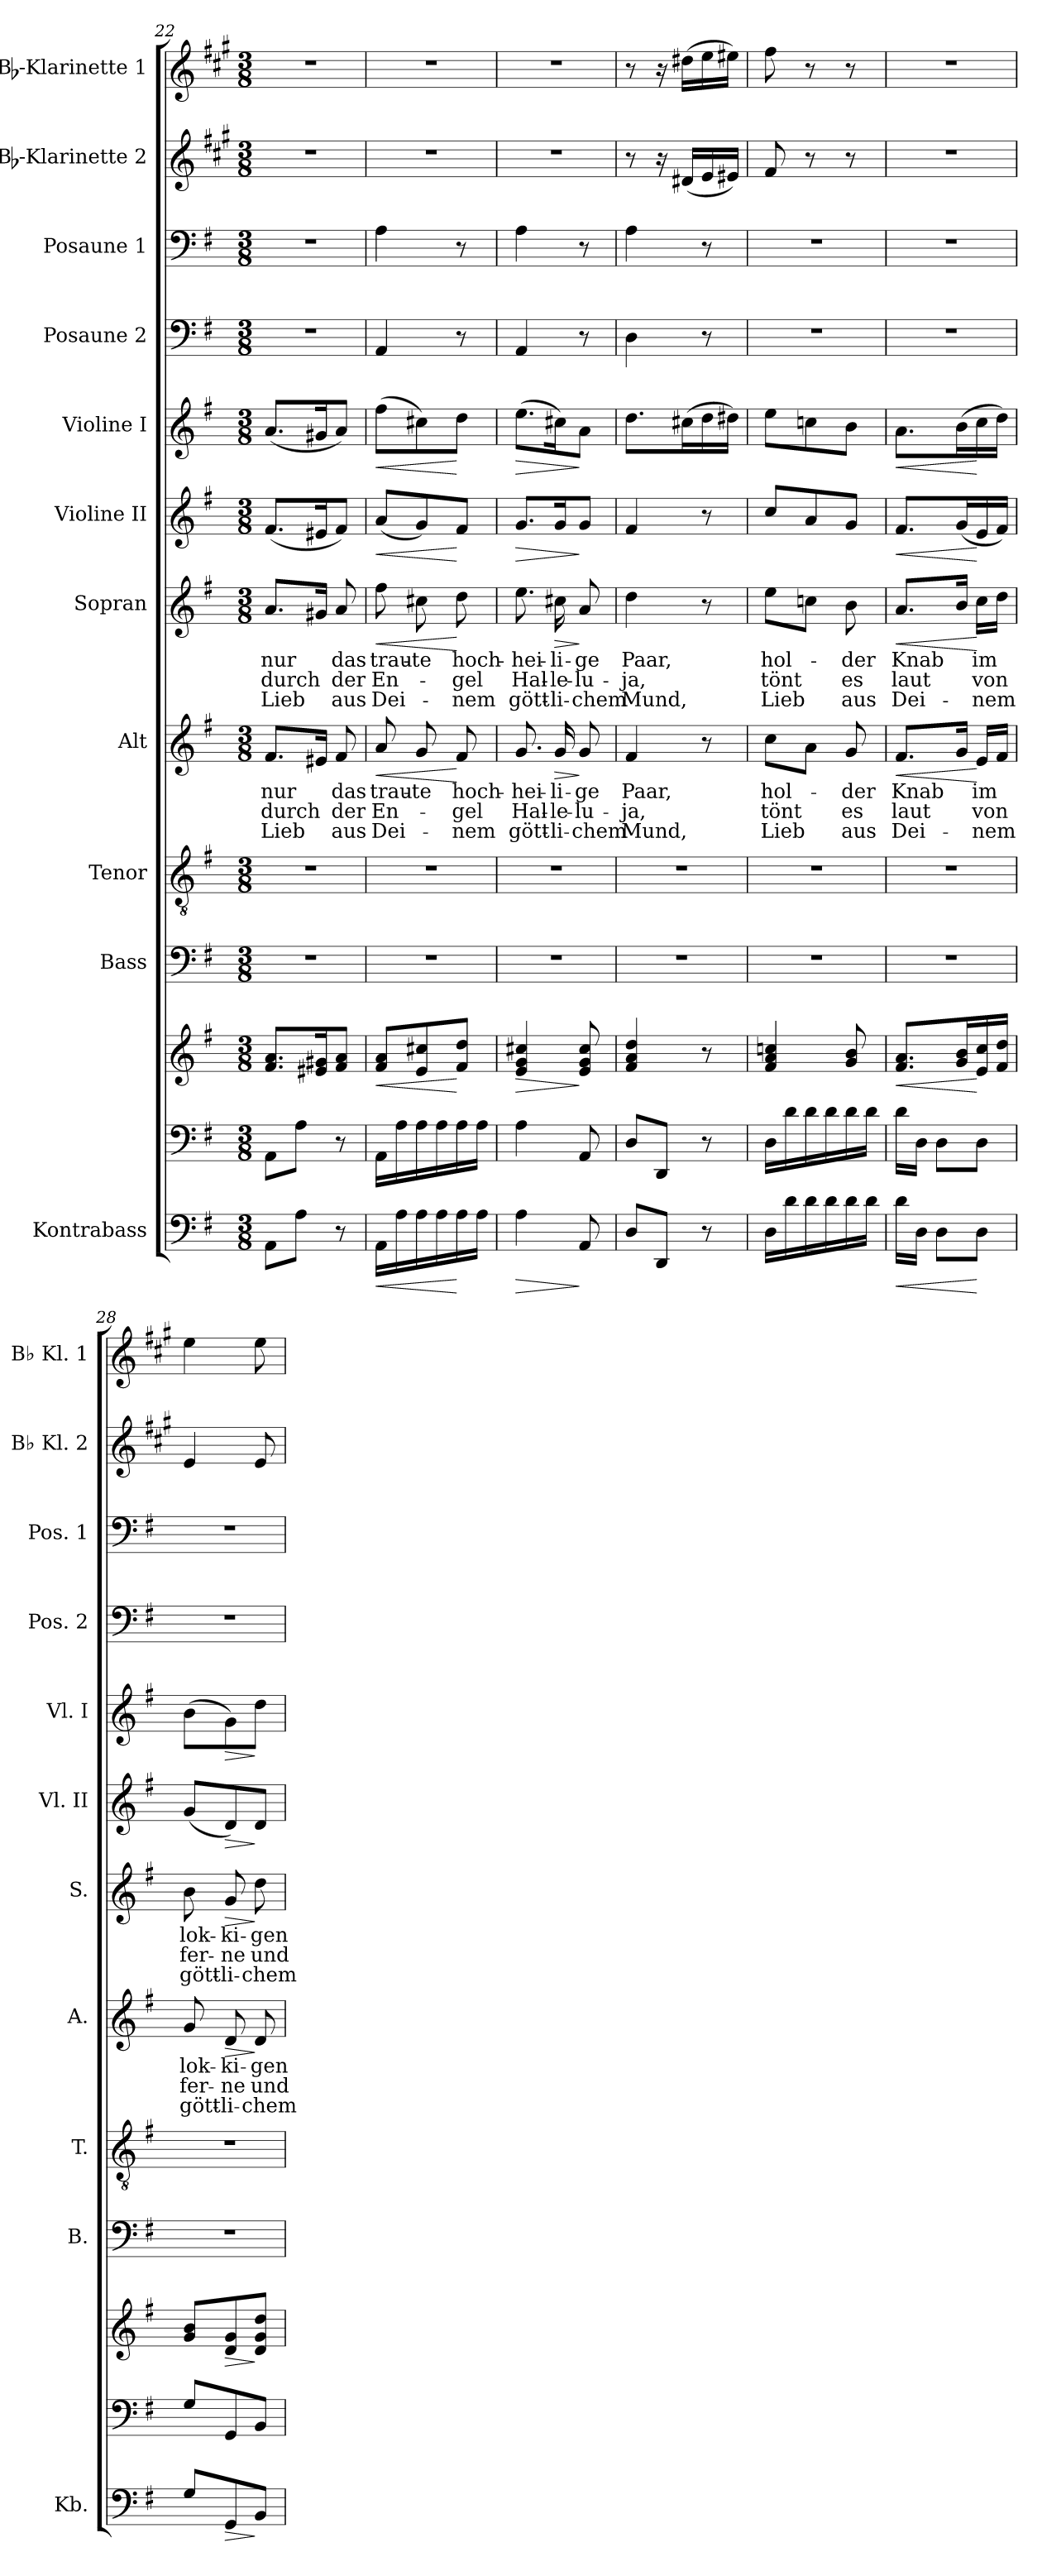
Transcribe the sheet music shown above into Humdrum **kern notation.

**kern	**dynam	**kern	**kern	**dynam	**kern	**kern	**kern	**text	**text	**text	**dynam	**kern	**text	**text	**text	**dynam	**kern	**dynam	**kern	**dynam	**kern	**kern	**kern	**kern
*part12	*part12	*part11	*part11	*part11	*part10	*part9	*part8	*part8	*part8	*part8	*part8	*part7	*part7	*part7	*part7	*part7	*part6	*part6	*part5	*part5	*part4	*part3	*part2	*part1
*staff13	*staff13	*staff12	*staff11	*staff11/12	*staff10	*staff9	*staff8	*staff8	*staff8	*staff8	*staff8	*staff7	*staff7	*staff7	*staff7	*staff7	*staff6	*staff6	*staff5	*staff5	*staff4	*staff3	*staff2	*staff1
*I"Kontrabass	*	*	*	*	*I"Bass	*I"Tenor	*I"Alt	*	*	*	*	*I"Sopran	*	*	*	*	*I"Violine II	*	*I"Violine I	*	*I"Posaune 2	*I"Posaune 1	*I"Bb-Klarinette 2	*I"Bb-Klarinette 1
*I'Kb.	*	*	*	*	*I'B.	*I'T.	*I'A.	*	*	*	*	*I'S.	*	*	*	*	*I'Vl. II	*	*I'Vl. I	*	*I'Pos. 2	*I'Pos. 1	*I'Bb Kl. 2	*I'Bb Kl. 1
*clefF4	*	*clefF4	*clefG2	*	*clefF4	*clefGv2	*clefG2	*	*	*	*	*clefG2	*	*	*	*	*clefG2	*	*clefG2	*	*clefF4	*clefF4	*clefG2	*clefG2
*ITrd7c12	*	*	*	*	*	*	*	*	*	*	*	*	*	*	*	*	*	*	*	*	*	*	*ITrd1c2	*ITrd1c2
*k[f#]	*	*k[f#]	*k[f#]	*	*k[f#]	*k[f#]	*k[f#]	*	*	*	*	*k[f#]	*	*	*	*	*k[f#]	*	*k[f#]	*	*k[f#]	*k[f#]	*k[f#]	*k[f#]
*G:	*	*G:	*G:	*	*G:	*G:	*G:	*	*	*	*	*G:	*	*	*	*	*G:	*	*G:	*	*G:	*G:	*G:	*G:
*M3/8	*	*M3/8	*M3/8	*	*M3/8	*M3/8	*M3/8	*	*	*	*	*M3/8	*	*	*	*	*M3/8	*	*M3/8	*	*M3/8	*M3/8	*M3/8	*M3/8
=22	=22	=22	=22	=22	=22	=22	=22	=22	=22	=22	=22	=22	=22	=22	=22	=22	=22	=22	=22	=22	=22	=22	=22	=22
!	!	!	!	!	!	!	!	!LO:LY:b	!LO:LY:b	!LO:LY:b	!	!	!LO:LY:b	!LO:LY:b	!LO:LY:b	!	!	!	!	!	!	!	!	!
8AAA\L	.	8AA\L	8.f#/ 8.a/L	.	4.r	4.r	8.f#/L	nur	durch	Lieb	.	8.a/L	nur	durch	Lieb	.	(<8.f#/L	.	(<8.a/L	.	4.r	4.r	4.r	4.r
8AA\J	.	8A\J	.	.	.	.	.	.	.	.	.	.	.	.	.	.	.	.	.	.	.	.	.	.
.	.	.	16e#X/ 16g#X/k	.	.	.	16e#X/Jk	.	.	.	.	16g#X/Jk	.	.	.	.	16e#X/k	.	16g#X/k	.	.	.	.	.
!	!	!	!	!	!	!	!	!LO:LY:b	!LO:LY:b	!LO:LY:b	!	!	!LO:LY:b	!LO:LY:b	!LO:LY:b	!	!	!	!	!	!	!	!	!
8r	.	8r	8f#/ 8a/J	.	.	.	8f#/	das	der	aus	.	8a/	das	der	aus	.	8f#/J)	.	8a/J)	.	.	.	.	.
=23	=23	=23	=23	=23	=23	=23	=23	=23	=23	=23	=23	=23	=23	=23	=23	=23	=23	=23	=23	=23	=23	=23	=23	=23
!	!LO:HP:b	!	!	!LO:HP:b	!	!	!	!LO:LY:b	!LO:LY:b	!LO:LY:b	!LO:HP:b	!	!LO:LY:b	!LO:LY:b	!LO:LY:b	!LO:HP:b	!	!LO:HP:b	!	!LO:HP:b	!	!	!	!
16AAA\LL	<	16AA\LL	8f#/ 8a/L	<	4.r	4.r	8a/	trau-	En-	Dei-	<	8ff#\	trau-	En-	Dei-	<	(<8a/L	<	(>8ff#\L	<	4AA/	4A\	4.r	4.r
16AA\	.	16A\	.	.	.	.	.	.	.	.	.	.	.	.	.	.	.	.	.	.	.	.	.	.
!	!	!	!	!	!	!	!	!LO:LY:b	!	!	!	!	!LO:LY:b	!	!	!	!	!	!	!	!	!	!	!
16AA\	.	16A\	8e/ 8cc#X/	.	.	.	8g/	-te	.	.	.	8cc#X\	-te	.	.	.	8g/)	.	8cc#X\)	.	.	.	.	.
16AA\	.	16A\	.	.	.	.	.	.	.	.	.	.	.	.	.	.	.	.	.	.	.	.	.	.
!	!	!	!	!	!	!	!	!LO:LY:b	!LO:LY:b	!LO:LY:b	!	!	!LO:LY:b	!LO:LY:b	!LO:LY:b	!	!	!	!	!	!	!	!	!
16AA\	[	16A\	8f#/ 8dd/J	[	.	.	8f#/	hoch-	-gel	-nem	[	8dd\	hoch-	-gel	-nem	[	8f#/J	[	8dd\J	[	8r	8r	.	.
16AA\JJ	.	16A\JJ	.	.	.	.	.	.	.	.	.	.	.	.	.	.	.	.	.	.	.	.	.	.
=24	=24	=24	=24	=24	=24	=24	=24	=24	=24	=24	=24	=24	=24	=24	=24	=24	=24	=24	=24	=24	=24	=24	=24	=24
!	!LO:HP:b	!	!	!LO:HP:b	!	!	!	!LO:LY:b	!LO:LY:b	!LO:LY:b	!	!	!LO:LY:b	!LO:LY:b	!LO:LY:b	!	!	!LO:HP:b	!	!LO:HP:b	!	!	!	!
4AA\	>	4A\	4e/ 4g/ 4cc#X/	>	4.r	4.r	8.g/	-hei-	Hal-	gött-	.	8.ee\	-hei-	Hal-	gött-	.	8.g/L	>	(>8.ee\L	>	4AA/	4A\	4.r	4.r
!	!	!	!	!	!	!	!	!LO:LY:b	!LO:LY:b	!LO:LY:b	!LO:HP:b	!	!LO:LY:b	!LO:LY:b	!LO:LY:b	!LO:HP:b	!	!	!	!	!	!	!	!
.	.	.	.	.	.	.	16g/	-li-	-le-	-li-	>	16cc#X\	-li-	-le-	-li-	>	16g/k	.	16cc#X\k)	.	.	.	.	.
!	!	!	!	!	!	!	!	!LO:LY:b	!LO:LY:b	!LO:LY:b	!	!	!LO:LY:b	!LO:LY:b	!LO:LY:b	!	!	!	!	!	!	!	!	!
8AAA/	]	8AA/	8e/ 8g/ 8cc#/	]	.	.	8g/	-ge	-lu-	-chem	]	8a/	-ge	-lu-	-chem	]	8g/J	]	8a\J	]	8r	8r	.	.
=25	=25	=25	=25	=25	=25	=25	=25	=25	=25	=25	=25	=25	=25	=25	=25	=25	=25	=25	=25	=25	=25	=25	=25	=25
!	!	!	!	!	!	!	!	!LO:LY:b	!LO:LY:b	!LO:LY:b	!	!	!LO:LY:b	!LO:LY:b	!LO:LY:b	!	!	!	!	!	!	!	!	!
8DD/L	.	8D/L	4f#/ 4a/ 4dd/	.	4.r	4.r	4f#/	Paar,	-ja,	Mund,	.	4dd\	Paar,	-ja,	Mund,	.	4f#/	.	8.dd\L	.	4D\	4A\	8r	8r
8DDD/J	.	8DD/J	.	.	.	.	.	.	.	.	.	.	.	.	.	.	.	.	.	.	.	.	16r	16r
.	.	.	.	.	.	.	.	.	.	.	.	.	.	.	.	.	.	.	(>16cc#X\L	.	.	.	(<16c#X/LL	(>16cc#X\LL
8r	.	8r	8r	.	.	.	8r	.	.	.	.	8r	.	.	.	.	8r	.	16dd\	.	8r	8r	16d/	16dd\
.	.	.	.	.	.	.	.	.	.	.	.	.	.	.	.	.	.	.	16dd#X\JJ)	.	.	.	16d#X/JJ)	16dd#X\JJ)
!!LO:PB:g=z
=26	=26	=26	=26	=26	=26	=26	=26	=26	=26	=26	=26	=26	=26	=26	=26	=26	=26	=26	=26	=26	=26	=26	=26	=26
!	!	!	!	!	!	!	!	!LO:LY:b	!LO:LY:b	!LO:LY:b	!	!	!LO:LY:b	!LO:LY:b	!LO:LY:b	!	!	!	!	!	!	!	!	!
16DD\LL	.	16D\LL	4f#/ 4a/ 4ccn/	.	4.r	4.r	8cc\L	hol-	tönt	Lieb	.	8ee\L	hol-	tönt	Lieb	.	8cc/L	.	8ee\L	.	4.r	4.r	8e/	8ee\
16D\	.	16d\	.	.	.	.	.	.	.	.	.	.	.	.	.	.	.	.	.	.	.	.	.	.
16D\	.	16d\	.	.	.	.	8a\J	.	.	.	.	8ccn\J	.	.	.	.	8a/	.	8ccn\	.	.	.	8r	8r
16D\	.	16d\	.	.	.	.	.	.	.	.	.	.	.	.	.	.	.	.	.	.	.	.	.	.
!	!	!	!	!	!	!	!	!LO:LY:b	!LO:LY:b	!LO:LY:b	!	!	!LO:LY:b	!LO:LY:b	!LO:LY:b	!	!	!	!	!	!	!	!	!
16D\	.	16d\	8g/ 8b/	.	.	.	8g/	-der	es	aus	.	8b\	-der	es	aus	.	8g/J	.	8b\J	.	.	.	8r	8r
16D\JJ	.	16d\JJ	.	.	.	.	.	.	.	.	.	.	.	.	.	.	.	.	.	.	.	.	.	.
=27	=27	=27	=27	=27	=27	=27	=27	=27	=27	=27	=27	=27	=27	=27	=27	=27	=27	=27	=27	=27	=27	=27	=27	=27
!	!LO:HP:b	!	!	!LO:HP:b	!	!	!	!LO:LY:b	!LO:LY:b	!LO:LY:b	!LO:HP:b	!	!LO:LY:b	!LO:LY:b	!LO:LY:b	!LO:HP:b	!	!LO:HP:b	!	!LO:HP:b	!	!	!	!
16D\LL	<	16d\LL	8.f#/ 8.a/L	<	4.r	4.r	8.f#/L	Knab	laut	Dei-	<	8.a/L	Knab	laut	Dei-	<	8.f#/L	<	8.a\L	<	4.r	4.r	4.r	4.r
16DD\JJ	.	16D\JJ	.	.	.	.	.	.	.	.	.	.	.	.	.	.	.	.	.	.	.	.	.	.
8DD\L	.	8D\L	.	.	.	.	.	.	.	.	.	.	.	.	.	.	.	.	.	.	.	.	.	.
.	.	.	16g/ 16b/L	.	.	.	16g/Jk	.	.	.	.	16b/Jk	.	.	.	.	(<16g/L	.	(>16b\L	.	.	.	.	.
!	!	!	!	!	!	!	!	!LO:LY:b	!LO:LY:b	!LO:LY:b	!	!	!LO:LY:b	!LO:LY:b	!LO:LY:b	!	!	!	!	!	!	!	!	!
8DD\J	[	8D\J	16e/ 16cc/	[	.	.	16e/LL	im	von	-nem	[	16cc\LL	im	von	-nem	[	16e/	[	16cc\	[	.	.	.	.
.	.	.	16f#/ 16dd/JJ	.	.	.	16f#/JJ	.	.	.	.	16dd\JJ	.	.	.	.	16f#/JJ)	.	16dd\JJ)	.	.	.	.	.
=28	=28	=28	=28	=28	=28	=28	=28	=28	=28	=28	=28	=28	=28	=28	=28	=28	=28	=28	=28	=28	=28	=28	=28	=28
!	!	!	!	!	!	!	!	!LO:LY:b	!LO:LY:b	!LO:LY:b	!	!	!LO:LY:b	!LO:LY:b	!LO:LY:b	!	!	!	!	!	!	!	!	!
8GG/L	.	8G/L	8g/ 8b/L	.	4.r	4.r	8g/	lok-	fer-	gött-	.	8b\	lok-	fer-	gött-	.	(<8g/L	.	(>8b\L	.	4.r	4.r	4d/	4dd\
!	!LO:HP:b	!	!	!LO:HP:b	!	!	!	!LO:LY:b	!LO:LY:b	!LO:LY:b	!LO:HP:b	!	!LO:LY:b	!LO:LY:b	!LO:LY:b	!LO:HP:b	!	!LO:HP:b	!	!LO:HP:b	!	!	!	!
8GGG/	>	8GG/	8d/ 8g/	>	.	.	8d/	-ki-	-ne	-li-	>	8g/	-ki-	-ne	-li-	>	8d/)	>	8g\)	>	.	.	.	.
!	!	!	!	!	!	!	!	!LO:LY:b	!LO:LY:b	!LO:LY:b	!	!	!LO:LY:b	!LO:LY:b	!LO:LY:b	!	!	!	!	!	!	!	!	!
8BBB/J	]	8BB/J	8d/ 8g/ 8dd/J	]	.	.	8d/	-gen	und	-chem	]	8dd\	-gen	und	-chem	]	8d/J	]	8dd\J	]	.	.	8d/	8dd\
=	=	=	=	=	=	=	=	=	=	=	=	=	=	=	=	=	=	=	=	=	=	=	=	=
*-	*-	*-	*-	*-	*-	*-	*-	*-	*-	*-	*-	*-	*-	*-	*-	*-	*-	*-	*-	*-	*-	*-	*-	*-
